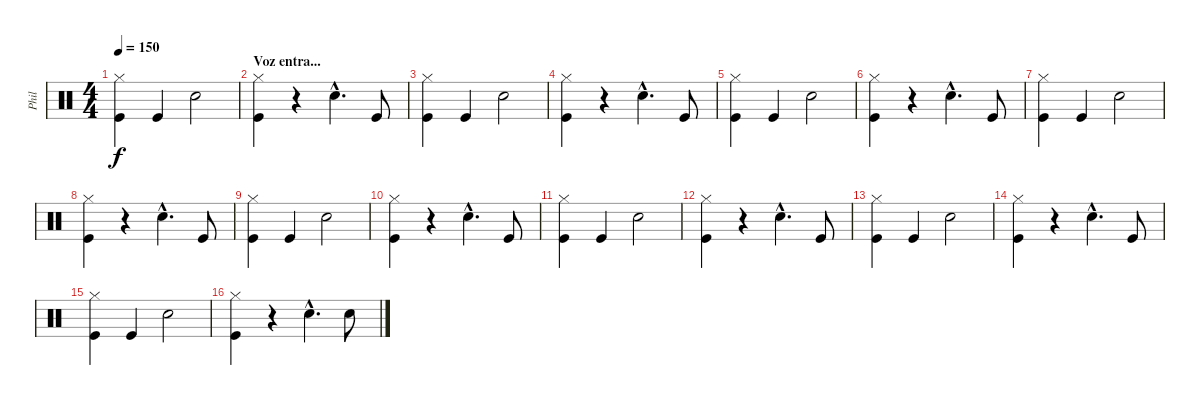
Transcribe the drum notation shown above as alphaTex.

\track ("Phil" "Phil") {instrument percussion}
\staff {score}
\articulation defaults
\ts (4 4)
\tempo 150
\clef neutral
\ks c
("Kick (hit)" "Hi-Hat (closed)").4{dy f} "Kick (hit)".4 "Snare (hit) 2".2 |
\section ("" "Voz entra...")
("Kick (hit)" "Hi-Hat (closed)").4 r.4 "Snare (hit) 2"{hac}.4{d} "Kick (hit)".8 |
("Kick (hit)" "Hi-Hat (closed)").4 "Kick (hit)".4 "Snare (hit) 2".2 |
("Kick (hit)" "Hi-Hat (closed)").4 r.4 "Snare (hit) 2"{hac}.4{d} "Kick (hit)".8 |
("Kick (hit)" "Hi-Hat (closed)").4 "Kick (hit)".4 "Snare (hit) 2".2 |
("Kick (hit)" "Hi-Hat (closed)").4 r.4 "Snare (hit) 2"{hac}.4{d} "Kick (hit)".8 |
("Kick (hit)" "Hi-Hat (closed)").4 "Kick (hit)".4 "Snare (hit) 2".2 |
("Kick (hit)" "Hi-Hat (closed)").4 r.4 "Snare (hit) 2"{hac}.4{d} "Kick (hit)".8 |
("Kick (hit)" "Hi-Hat (closed)").4 "Kick (hit)".4 "Snare (hit) 2".2 |
("Kick (hit)" "Hi-Hat (closed)").4 r.4 "Snare (hit) 2"{hac}.4{d} "Kick (hit)".8 |
("Kick (hit)" "Hi-Hat (closed)").4 "Kick (hit)".4 "Snare (hit) 2".2 |
("Kick (hit)" "Hi-Hat (closed)").4 r.4 "Snare (hit) 2"{hac}.4{d} "Kick (hit)".8 |
("Kick (hit)" "Hi-Hat (closed)").4 "Kick (hit)".4 "Snare (hit) 2".2 |
("Kick (hit)" "Hi-Hat (closed)").4 r.4 "Snare (hit) 2"{hac}.4{d} "Kick (hit)".8 |
("Kick (hit)" "Hi-Hat (closed)").4 "Kick (hit)".4 "Snare (hit) 2".2 |
("Kick (hit)" "Hi-Hat (closed)").4 r.4 "Snare (hit) 2"{hac}.4{d} "Snare (hit) 2".8
